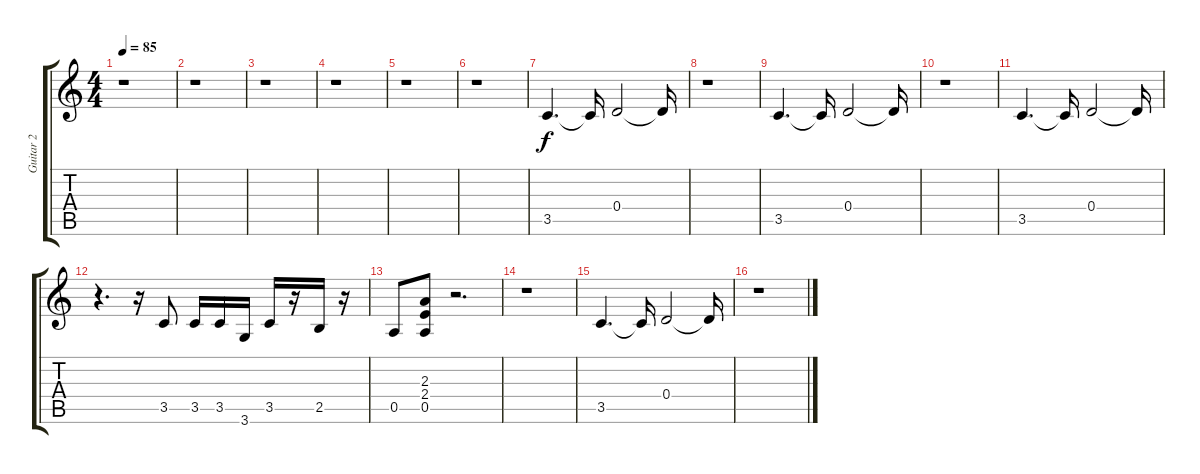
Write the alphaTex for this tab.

\track ("Guitar 2" "Guitar 2") {instrument distortionguitar}
\staff {score tabs}
\tuning (E4 B3 G3 D3 A2 E2) {hide}
\ts (4 4)
\tempo 85
\clef g2
\ks c
r.1{dy f} |
r.1 |
r.1 |
r.1 |
r.1 |
r.1 |
3.5.4{d} 3.5{t}.16 0.4.2 0.4{t}.16 |
r.1 |
3.5.4{d} 3.5{t}.16 0.4.2 0.4{t}.16 |
r.1 |
3.5.4{d} 3.5{t}.16 0.4.2 0.4{t}.16 |
r.4{d} r.16 3.5.8 3.5.16 3.5.16 3.6.16 3.5.16 r.16 2.5.16 r.16 |
0.5.8 (2.3 2.4 0.5).8 r.2{d} |
r.1 |
3.5.4{d} 3.5{t}.16 0.4.2 0.4{t}.16 |
r.1
